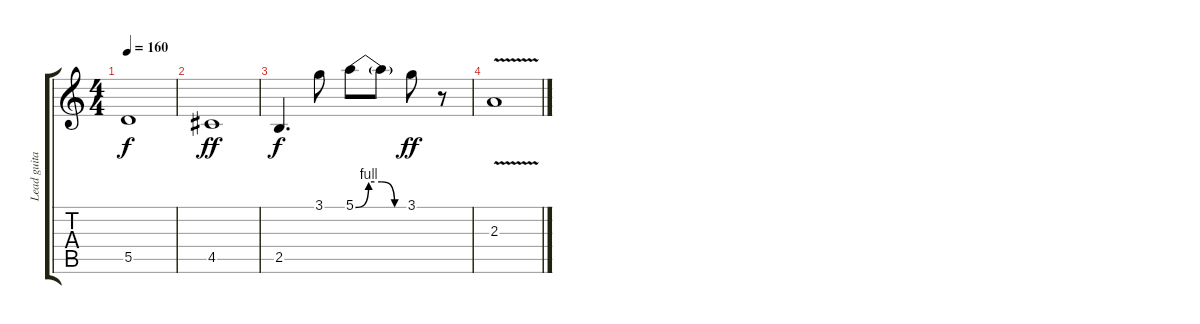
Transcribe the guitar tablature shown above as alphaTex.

\track ("Lead guitar" "Lead guita") {instrument distortionguitar}
\staff {score tabs}
\tuning (E4 B3 G3 D3 A2 E2) {hide}
\ts (4 4)
\tempo 160
\clef g2
\ks c
5.5.1{dy f} |
4.5.1{dy ff} |
2.5.4{d dy f} 3.1.8 5.1{be (custom 0 0 15 4 30 4 45 0 60 0)}.8 5.1{t}.8 3.1.8{dy ff} r.8 |
2.3{v}.1{volume 12}
